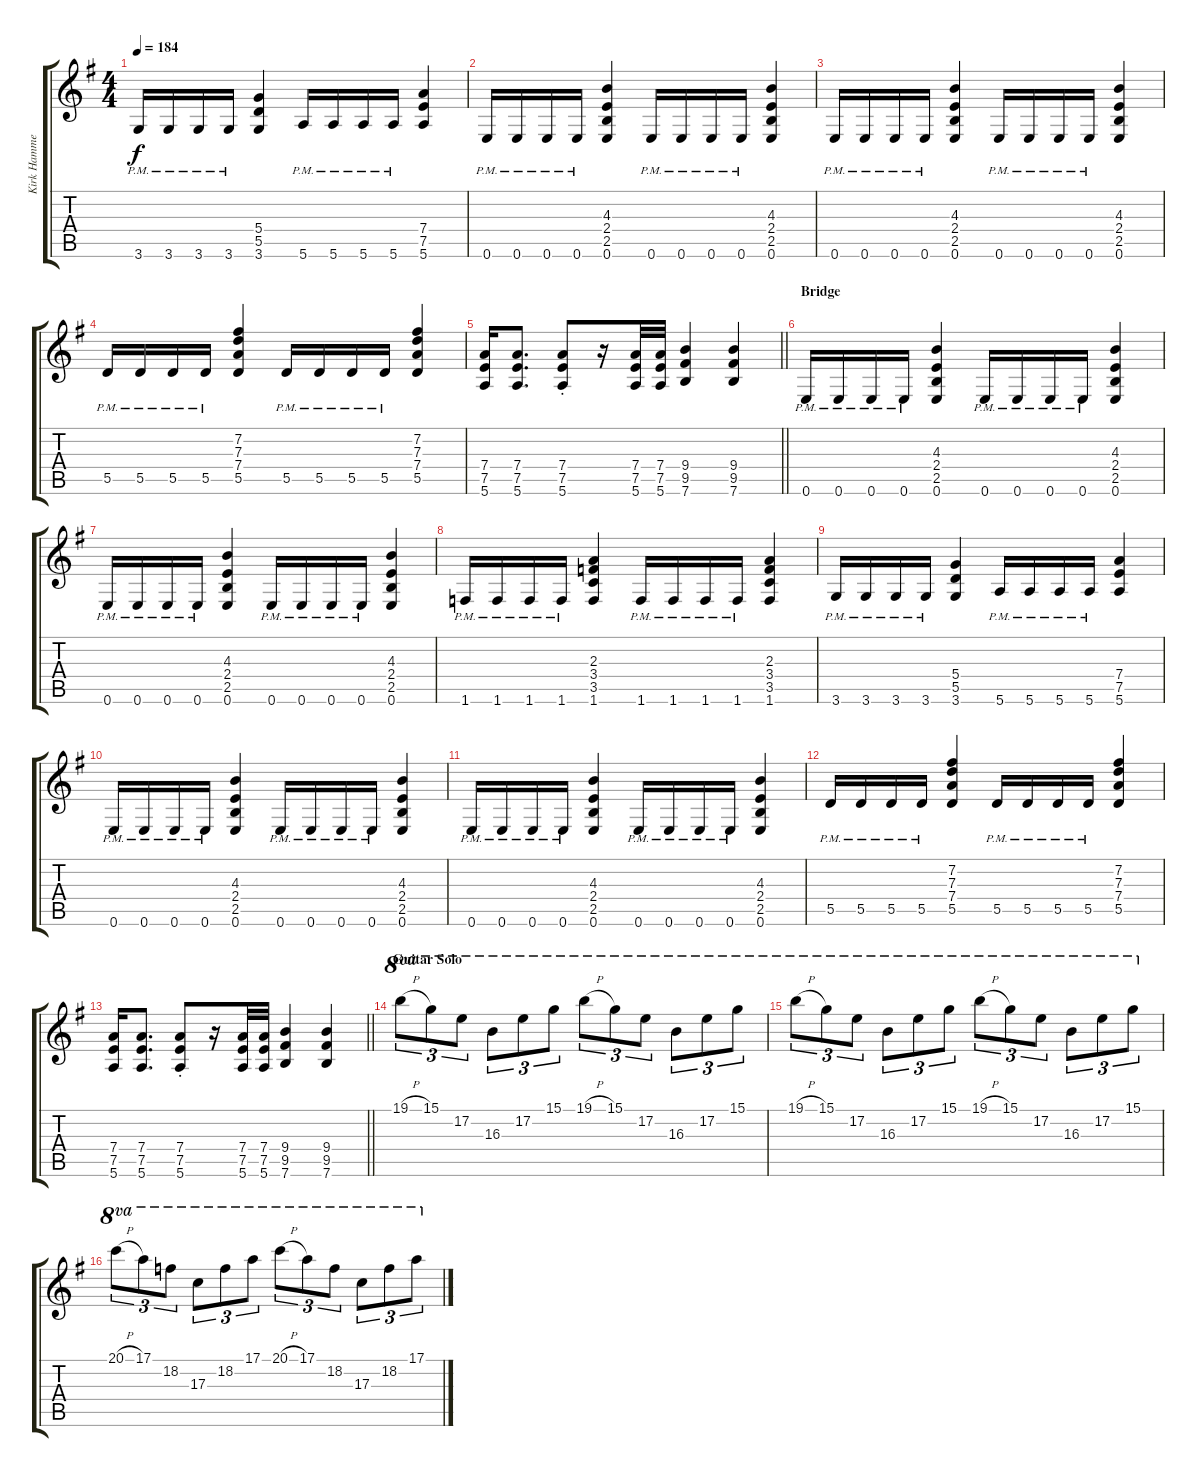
\track ("Kirk Hammett" "Kirk Hamme") {instrument distortionguitar}
\staff {score tabs}
\tuning (E4 B3 G3 D3 A2 E2) {hide}
\ts (4 4)
\tempo 184
\clef g2
\ks eminor
3.6{pm}.16{dy f} 3.6{pm}.16 3.6{pm}.16 3.6{pm}.16 (5.4 5.5 3.6).4 5.6{pm}.16 5.6{pm}.16 5.6{pm}.16 5.6{pm}.16 (7.4 7.5 5.6).4 |
0.6{pm}.16 0.6{pm}.16 0.6{pm}.16 0.6{pm}.16 (4.3 2.4 2.5 0.6).4 0.6{pm}.16 0.6{pm}.16 0.6{pm}.16 0.6{pm}.16 (4.3 2.4 2.5 0.6).4 |
0.6{pm}.16 0.6{pm}.16 0.6{pm}.16 0.6{pm}.16 (4.3 2.4 2.5 0.6).4 0.6{pm}.16 0.6{pm}.16 0.6{pm}.16 0.6{pm}.16 (4.3 2.4 2.5 0.6).4 |
5.5{pm}.16 5.5{pm}.16 5.5{pm}.16 5.5{pm}.16 (7.2 7.3 7.4 5.5).4 5.5{pm}.16 5.5{pm}.16 5.5{pm}.16 5.5{pm}.16 (7.2 7.3 7.4 5.5).4 |
\barLineRight lightlight
(7.4 7.5 5.6).16 (7.4 7.5 5.6).8{d} (7.4{st} 7.5{st} 5.6{st}).8 r.16 (7.4 7.5 5.6).32 (7.4 7.5 5.6).32 (9.4 9.5 7.6).4 (9.4 9.5 7.6).4 |
\section ("" "Bridge")
0.6{pm}.16 0.6{pm}.16 0.6{pm}.16 0.6{pm}.16 (4.3 2.4 2.5 0.6).4 0.6{pm}.16 0.6{pm}.16 0.6{pm}.16 0.6{pm}.16 (4.3 2.4 2.5 0.6).4 |
0.6{pm}.16 0.6{pm}.16 0.6{pm}.16 0.6{pm}.16 (4.3 2.4 2.5 0.6).4 0.6{pm}.16 0.6{pm}.16 0.6{pm}.16 0.6{pm}.16 (4.3 2.4 2.5 0.6).4 |
1.6{pm}.16 1.6{pm}.16 1.6{pm}.16 1.6{pm}.16 (2.3 3.4 3.5 1.6).4 1.6{pm}.16 1.6{pm}.16 1.6{pm}.16 1.6{pm}.16 (2.3 3.4 3.5 1.6).4 |
3.6{pm}.16 3.6{pm}.16 3.6{pm}.16 3.6{pm}.16 (5.4 5.5 3.6).4 5.6{pm}.16 5.6{pm}.16 5.6{pm}.16 5.6{pm}.16 (7.4 7.5 5.6).4 |
0.6{pm}.16 0.6{pm}.16 0.6{pm}.16 0.6{pm}.16 (4.3 2.4 2.5 0.6).4 0.6{pm}.16 0.6{pm}.16 0.6{pm}.16 0.6{pm}.16 (4.3 2.4 2.5 0.6).4 |
0.6{pm}.16 0.6{pm}.16 0.6{pm}.16 0.6{pm}.16 (4.3 2.4 2.5 0.6).4 0.6{pm}.16 0.6{pm}.16 0.6{pm}.16 0.6{pm}.16 (4.3 2.4 2.5 0.6).4 |
5.5{pm}.16 5.5{pm}.16 5.5{pm}.16 5.5{pm}.16 (7.2 7.3 7.4 5.5).4 5.5{pm}.16 5.5{pm}.16 5.5{pm}.16 5.5{pm}.16 (7.2 7.3 7.4 5.5).4 |
\barLineRight lightlight
(7.4 7.5 5.6).16 (7.4 7.5 5.6).8{d} (7.4{st} 7.5{st} 5.6{st}).8 r.16 (7.4 7.5 5.6).32 (7.4 7.5 5.6).32 (9.4 9.5 7.6).4 (9.4 9.5 7.6).4 |
\section ("" "Guitar Solo")
19.1{h}.8{tu (3 2) ot 8va volume 16} 15.1.8{tu (3 2) ot 8va} 17.2.8{tu (3 2) ot 8va} 16.3.8{tu (3 2) ot 8va} 17.2.8{tu (3 2) ot 8va} 15.1.8{tu (3 2) ot 8va} 19.1{h}.8{tu (3 2) ot 8va} 15.1.8{tu (3 2) ot 8va} 17.2.8{tu (3 2) ot 8va} 16.3.8{tu (3 2) ot 8va} 17.2.8{tu (3 2) ot 8va} 15.1.8{tu (3 2) ot 8va} |
19.1{h}.8{tu (3 2) ot 8va} 15.1.8{tu (3 2) ot 8va} 17.2.8{tu (3 2) ot 8va} 16.3.8{tu (3 2) ot 8va} 17.2.8{tu (3 2) ot 8va} 15.1.8{tu (3 2) ot 8va} 19.1{h}.8{tu (3 2) ot 8va} 15.1.8{tu (3 2) ot 8va} 17.2.8{tu (3 2) ot 8va} 16.3.8{tu (3 2) ot 8va} 17.2.8{tu (3 2) ot 8va} 15.1.8{tu (3 2) ot 8va} |
20.1{h}.8{tu (3 2) ot 8va} 17.1.8{tu (3 2) ot 8va} 18.2.8{tu (3 2) ot 8va} 17.3.8{tu (3 2) ot 8va} 18.2.8{tu (3 2) ot 8va} 17.1.8{tu (3 2) ot 8va} 20.1{h}.8{tu (3 2) ot 8va} 17.1.8{tu (3 2) ot 8va} 18.2.8{tu (3 2) ot 8va} 17.3.8{tu (3 2) ot 8va} 18.2.8{tu (3 2) ot 8va} 17.1.8{tu (3 2) ot 8va}
